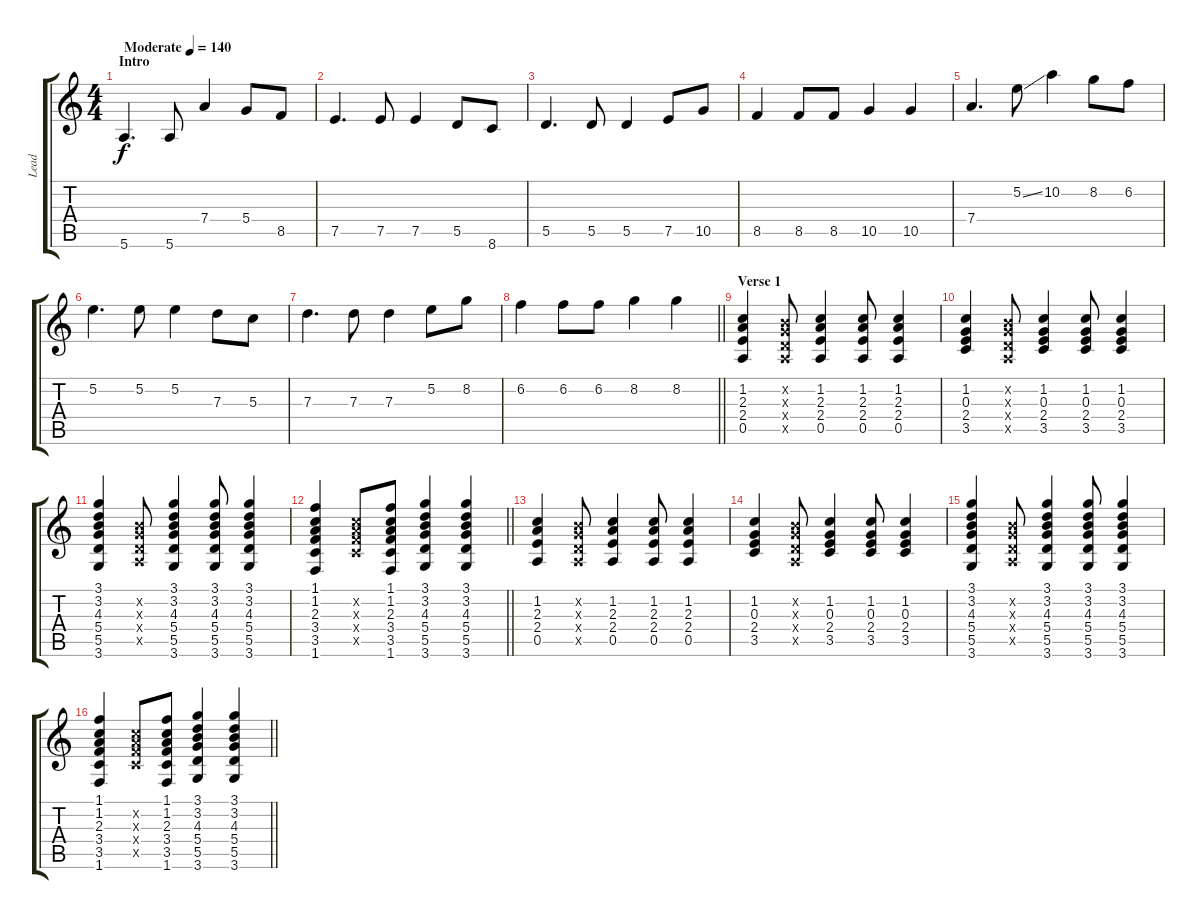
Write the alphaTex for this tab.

\track ("Lead" "Lead") {instrument overdrivenguitar}
\staff {score tabs}
\tuning (E4 B3 G3 D3 A2 E2) {hide}
\ts (4 4)
\section ("" "Intro")
\tempo (140 "Moderate")
\clef g2
\ks c
5.6.4{d dy f instrument overdrivenguitar} 5.6.8 7.4.4 5.4.8 8.5.8 |
7.5.4{d} 7.5.8 7.5.4 5.5.8 8.6.8 |
5.5.4{d} 5.5.8 5.5.4 7.5.8 10.5.8 |
8.5.4 8.5.8 8.5.8 10.5.4 10.5.4 |
7.4.4{d} 5.2{ss}.8 10.2.4 8.2.8 6.2.8 |
5.2.4{d} 5.2.8 5.2.4 7.3.8 5.3.8 |
7.3.4{d} 7.3.8 7.3.4 5.2.8 8.2.8 |
\barLineRight lightlight
6.2.4 6.2.8 6.2.8 8.2.4 8.2.4 |
\section ("" "Verse 1")
(1.2 2.3 2.4 0.5).4{volume 7} (0.2{x} 0.3{x} 0.4{x} 0.5{x}).8 (1.2 2.3 2.4 0.5).4 (1.2 2.3 2.4 0.5).8 (1.2 2.3 2.4 0.5).4 |
(1.2 0.3 2.4 3.5).4 (0.2{x} 0.3{x} 0.4{x} 0.5{x}).8 (1.2 0.3 2.4 3.5).4 (1.2 0.3 2.4 3.5).8 (1.2 0.3 2.4 3.5).4 |
(3.1 3.2 4.3 5.4 5.5 3.6).4 (0.2{x} 0.3{x} 0.4{x} 0.5{x}).8 (3.1 3.2 4.3 5.4 5.5 3.6).4 (3.1 3.2 4.3 5.4 5.5 3.6).8 (3.1 3.2 4.3 5.4 5.5 3.6).4 |
\barLineRight lightlight
(1.1 1.2 2.3 3.4 3.5 1.6).4 (1.2{x} 2.3{x} 3.4{x} 3.5{x}).8 (1.1 1.2 2.3 3.4 3.5 1.6).8 (3.1 3.2 4.3 5.4 5.5 3.6).4 (3.1 3.2 4.3 5.4 5.5 3.6).4 |
(1.2 2.3 2.4 0.5).4{volume 7} (0.2{x} 0.3{x} 0.4{x} 0.5{x}).8 (1.2 2.3 2.4 0.5).4 (1.2 2.3 2.4 0.5).8 (1.2 2.3 2.4 0.5).4 |
(1.2 0.3 2.4 3.5).4 (0.2{x} 0.3{x} 0.4{x} 0.5{x}).8 (1.2 0.3 2.4 3.5).4 (1.2 0.3 2.4 3.5).8 (1.2 0.3 2.4 3.5).4 |
(3.1 3.2 4.3 5.4 5.5 3.6).4 (0.2{x} 0.3{x} 0.4{x} 0.5{x}).8 (3.1 3.2 4.3 5.4 5.5 3.6).4 (3.1 3.2 4.3 5.4 5.5 3.6).8 (3.1 3.2 4.3 5.4 5.5 3.6).4 |
\barLineRight lightlight
(1.1 1.2 2.3 3.4 3.5 1.6).4 (1.2{x} 2.3{x} 3.4{x} 3.5{x}).8 (1.1 1.2 2.3 3.4 3.5 1.6).8 (3.1 3.2 4.3 5.4 5.5 3.6).4 (3.1 3.2 4.3 5.4 5.5 3.6).4
